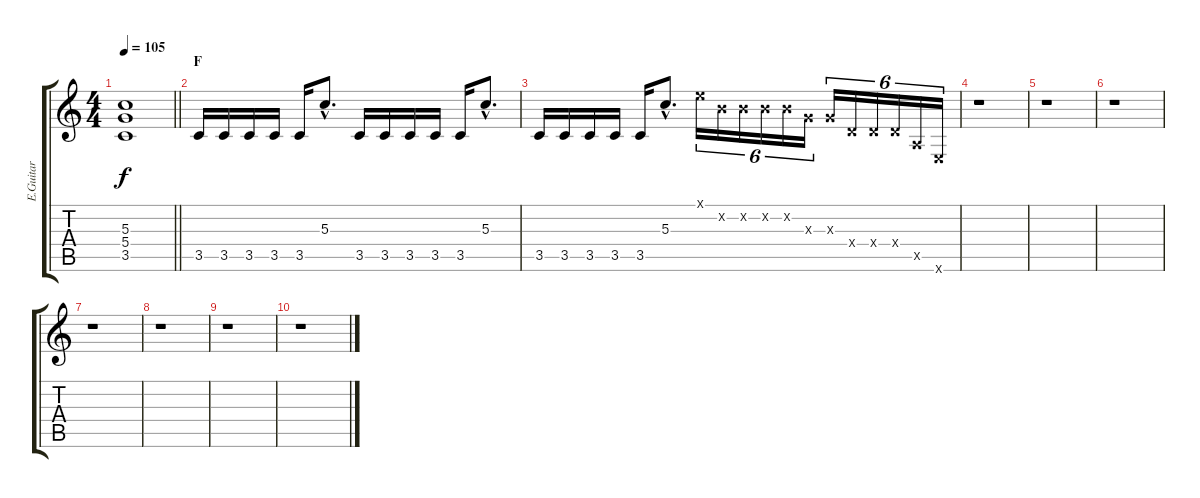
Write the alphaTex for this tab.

\track ("E.Guitar" "E.Guitar") {instrument overdrivenguitar}
\staff {score tabs}
\tuning (E4 B3 G3 D3 A2 E2) {hide}
\ts (4 4)
\tempo 105
\clef g2
\barLineRight lightlight
\ks c
(5.3 5.4 3.5).1{dy f} |
\section ("" "F")
3.5.16 3.5.16 3.5.16 3.5.16 3.5.16 5.3{hac}.8{d} 3.5.16 3.5.16 3.5.16 3.5.16 3.5.16 5.3{hac}.8{d} |
3.5.16 3.5.16 3.5.16 3.5.16 3.5.16 5.3{hac}.8{d} 0.1{x}.16{tu (6 4)} 0.2{x}.16{tu (6 4)} 0.2{x}.16{tu (6 4)} 0.2{x}.16{tu (6 4)} 0.2{x}.16{tu (6 4)} 0.3{x}.16{tu (6 4)} 0.3{x}.16{tu (6 4)} 0.4{x}.16{tu (6 4)} 0.4{x}.16{tu (6 4)} 0.4{x}.16{tu (6 4)} 0.5{x}.16{tu (6 4)} 0.6{x}.16{tu (6 4)} |
r.1 |
r.1 |
r.1 |
r.1 |
r.1 |
r.1 |
r.1
